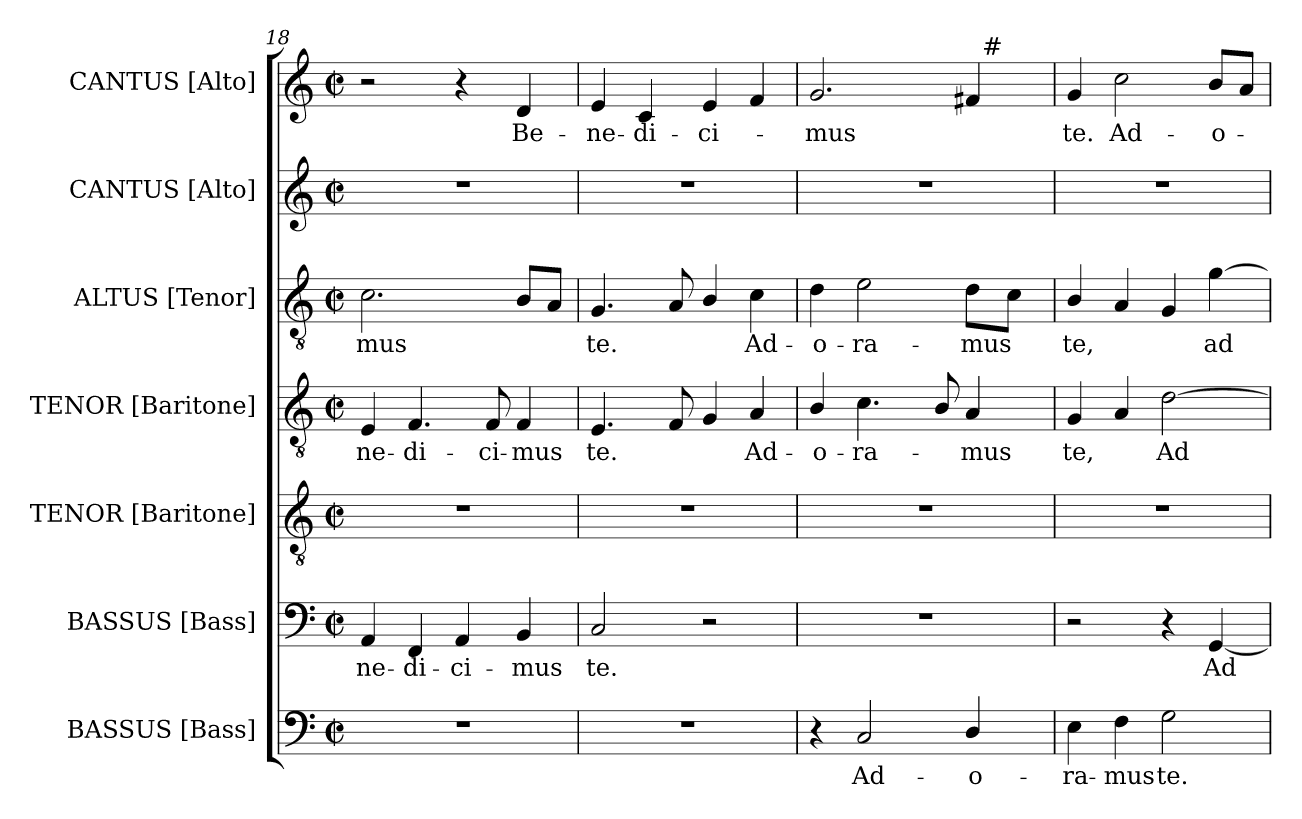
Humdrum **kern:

**kern	**text	**kern	**text	**kern	**kern	**text	**kern	**text	**kern	**kern	**text
*part7	*part7	*part6	*part6	*part5	*part4	*part4	*part3	*part3	*part2	*part1	*part1
*staff7	*staff7	*staff6	*staff6	*staff5	*staff4	*staff4	*staff3	*staff3	*staff2	*staff1	*staff1
*I"BASSUS [Bass]	*	*I"BASSUS [Bass]	*	*I"TENOR [Baritone]	*I"TENOR [Baritone]	*	*I"ALTUS [Tenor]	*	*I"CANTUS [Alto]	*I"CANTUS [Alto]	*
*I'B.	*	*I'B.	*	*I'Bar.	*I'Bar.	*	*I'T.	*	*I'A.	*I'A.	*
!!LO:PB:g=z
*clefF4	*	*clefF4	*	*clefGv2	*clefGv2	*	*clefGv2	*	*clefG2	*clefG2	*
*	*	*	*	*ITrd7c12	*ITrd7c12	*	*ITrd7c12	*	*	*	*
*k[]	*	*k[]	*	*k[]	*k[]	*	*k[]	*	*k[]	*k[]	*
*C:	*	*C:	*	*C:	*C:	*	*C:	*	*C:	*C:	*
*M2/2	*	*M2/2	*	*M2/2	*M2/2	*	*M2/2	*	*M2/2	*M2/2	*
*met(c|)	*	*met(c|)	*	*met(c|)	*met(c|)	*	*met(c|)	*	*met(c|)	*met(c|)	*
=18	=18	=18	=18	=18	=18	=18	=18	=18	=18	=18	=18
!	!	!	!LO:LY:b:color=#000000	!	!	!	!	!	!	!	!
!	!	!	!	!	!	!LO:LY:b:color=#000000	!	!	!	!	!
!	!	!	!	!	!	!	!	!LO:LY:b:color=#000000	!	!	!
1r	.	4AAi/	-ne-	1r	4EEi/	-ne-	2.Ci\	-mus	1r	2r	.
!	!	!	!LO:LY:b:color=#000000	!	!	!	!	!	!	!	!
!	!	!	!	!	!	!LO:LY:b:color=#000000	!	!	!	!	!
.	.	4FFi/	-di-	.	4.FFi/	-di-	.	.	.	.	.
!	!	!	!LO:LY:b:color=#000000	!	!	!	!	!	!	!	!
.	.	4AAi/	-ci-	.	.	.	.	.	.	4r	.
!	!	!	!	!	!	!LO:LY:b:color=#000000	!	!	!	!	!
.	.	.	.	.	8FFi/	-ci-	.	.	.	.	.
!	!	!	!LO:LY:b:color=#000000	!	!	!	!	!	!	!	!
!	!	!	!	!	!	!LO:LY:b:color=#000000	!	!	!	!	!
!	!	!	!	!	!	!	!	!	!	!	!LO:LY:b:color=#000000
.	.	4BBi/	-mus	.	4FFi/	-mus	8BBi/L	.	.	4di/	Be-
.	.	.	.	.	.	.	8AAi/J	.	.	.	.
=19	=19	=19	=19	=19	=19	=19	=19	=19	=19	=19	=19
!	!	!	!LO:LY:b:color=#000000	!	!	!	!	!	!	!	!
!	!	!	!	!	!	!LO:LY:b:color=#000000	!	!	!	!	!
!	!	!	!	!	!	!	!	!LO:LY:b:color=#000000	!	!	!
!	!	!	!	!	!	!	!	!	!	!	!LO:LY:b:color=#000000
1r	.	2Ci/	te.	1r	4.EEi/	te.	4.GGi/	te.	1r	4ei/	-ne-
!	!	!	!	!	!	!	!	!	!	!	!LO:LY:b:color=#000000
.	.	.	.	.	.	.	.	.	.	4ci/	-di-
.	.	.	.	.	8FFi/	.	8AAi/	.	.	.	.
!	!	!	!	!	!	!	!	!	!	!	!LO:LY:b:color=#000000
.	.	2r	.	.	4GGi/	.	4BBi/	.	.	4ei/	-ci-
!	!	!	!	!	!	!LO:LY:b:color=#000000	!	!	!	!	!
!	!	!	!	!	!	!	!	!LO:LY:b:color=#000000	!	!	!
.	.	.	.	.	4AAi/	Ad-	4Ci\	Ad-	.	4fi/	.
=20	=20	=20	=20	=20	=20	=20	=20	=20	=20	=20	=20
!	!	!	!	!	!	!LO:LY:b:color=#000000	!	!	!	!	!
!	!	!	!	!	!	!	!	!LO:LY:b:color=#000000	!	!	!
!	!	!	!	!	!	!	!	!	!	!	!LO:LY:b:color=#000000
*	*	*	*	*	*	*	*	*	*	*^	*
4r	.	1r	.	1r	4BBi/	-o-	4Di\	-o-	1r	2.gi/	2ryy	-mus
!	!LO:LY:b:color=#000000	!	!	!	!	!	!	!	!	!	!	!
!	!	!	!	!	!	!LO:LY:b:color=#000000	!	!	!	!	!	!
!	!	!	!	!	!	!	!	!LO:LY:b:color=#000000	!	!	!	!
2Ci/	Ad-	.	.	.	4.Ci\	-ra-	2Ei\	-ra-	.	.	.	.
.	.	.	.	.	.	.	.	.	.	.	4ryy	.
.	.	.	.	.	8BBi/	.	.	.	.	.	.	.
!	!LO:LY:b:color=#000000	!	!	!	!	!	!	!	!	!	!	!
!	!	!	!	!	!	!LO:LY:b:color=#000000	!	!	!	!	!	!
!	!	!	!	!	!	!	!	!LO:LY:b:color=#000000	!	!	!	!
4Di/	-o-	.	.	.	4AAi/	-mus	8Di\L	-mus	.	4f#i/	32ryy	.
.	.	.	.	.	.	.	.	.	.	.	256ryy	.
!	!	!	!	!	!	!	!	!	!	!	!LO:TX:a:t=#	!
.	.	.	.	.	.	.	.	.	.	.	8ryy	.
.	.	.	.	.	.	.	8Ci\J	.	.	.	.	.
.	.	.	.	.	.	.	.	.	.	.	16ryy	.
.	.	.	.	.	.	.	.	.	.	.	64..ryy	.
*	*	*	*	*	*	*	*	*	*	*v	*v	*
=21	=21	=21	=21	=21	=21	=21	=21	=21	=21	=21	=21
*	*	*	*	*	*	*	*	*	*	*^	*
!	!LO:LY:b:color=#000000	!	!	!	!	!	!	!	!	!	!	!
*	*	*	*	*	*	*	*	*	*	*v	*v	*
*	*	*	*	*	*	*	*	*	*	*^	*
!	!	!	!	!	!	!LO:LY:b:color=#000000	!	!	!	!	!	!
*	*	*	*	*	*	*	*	*	*	*v	*v	*
*	*	*	*	*	*	*	*	*	*	*^	*
!	!	!	!	!	!	!	!	!LO:LY:b:color=#000000	!	!	!	!
*	*	*	*	*	*	*	*	*	*	*v	*v	*
*	*	*	*	*	*	*	*	*	*	*^	*
!	!	!	!	!	!	!	!	!	!	!	!	!LO:LY:b:color=#000000
*	*	*	*	*	*	*	*	*	*	*v	*v	*
4Ei\	-ra-	2r	.	1r	4GGi/	te,	4BBi/	te,	1r	4gi/	te.
!	!LO:LY:b:color=#000000	!	!	!	!	!	!	!	!	!	!
!	!	!	!	!	!	!	!	!	!	!	!LO:LY:b:color=#000000
4Fi\	-mus	.	.	.	4AAi/	.	4AAi/	.	.	2cci\	Ad-
!	!LO:LY:b:color=#000000	!	!	!	!	!	!	!	!	!	!
!	!	!	!	!	!	!LO:LY:b:color=#000000	!	!	!	!	!
2Gi\	te.	4r	.	.	[>2Di\	Ad-	4GGi/	.	.	.	.
!	!	!	!LO:LY:b:color=#000000	!	!	!	!	!	!	!	!
!	!	!	!	!	!	!	!	!LO:LY:b:color=#000000	!	!	!
!	!	!	!	!	!	!	!	!	!	!	!LO:LY:b:color=#000000
.	.	[<4GGi/	Ad-	.	.	.	[>4Gi\	ad-	.	8bi/L	-o-
.	.	.	.	.	.	.	.	.	.	8ai/J	.
=	=	=	=	=	=	=	=	=	=	=	=
*-	*-	*-	*-	*-	*-	*-	*-	*-	*-	*-	*-
